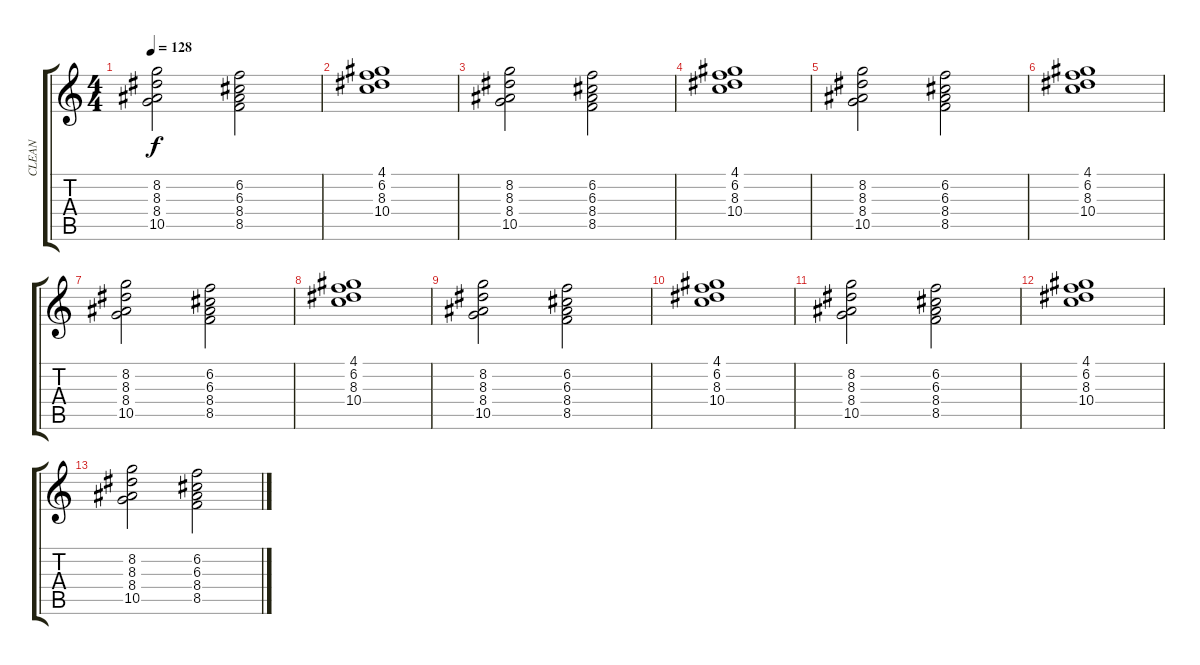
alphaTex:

\track ("CLEAN" "CLEAN") {instrument electricguitarclean}
\staff {score tabs}
\tuning (E4 B3 G3 D3 A2 E2) {hide}
\ts (4 4)
\tempo 128
\clef g2
\ks c
(8.2 8.3 8.4 10.5).2{dy f} (6.2 6.3 8.4 8.5).2 |
(4.1 6.2 8.3 10.4).1 |
(8.2 8.3 8.4 10.5).2 (6.2 6.3 8.4 8.5).2 |
(4.1 6.2 8.3 10.4).1 |
(8.2 8.3 8.4 10.5).2 (6.2 6.3 8.4 8.5).2 |
(4.1 6.2 8.3 10.4).1{txt ""} |
(8.2 8.3 8.4 10.5).2 (6.2 6.3 8.4 8.5).2 |
(4.1 6.2 8.3 10.4).1 |
(8.2 8.3 8.4 10.5).2 (6.2 6.3 8.4 8.5).2 |
(4.1 6.2 8.3 10.4).1 |
(8.2 8.3 8.4 10.5).2 (6.2 6.3 8.4 8.5).2 |
(4.1 6.2 8.3 10.4).1 |
(8.2 8.3 8.4 10.5).2 (6.2 6.3 8.4 8.5).2
